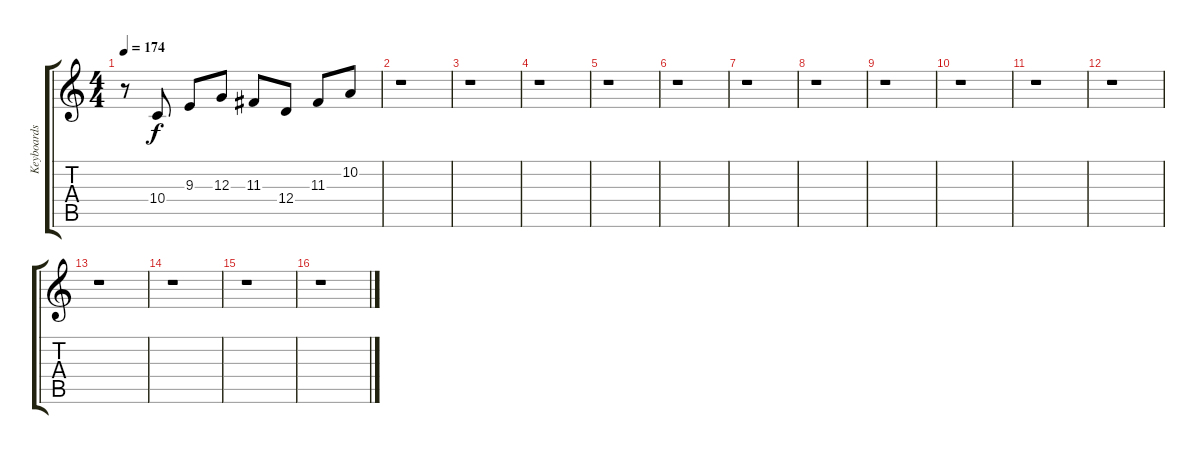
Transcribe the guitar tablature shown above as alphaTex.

\track ("Keyboards 2" "Keyboards ") {instrument churchorgan}
\staff {score tabs}
\tuning (E4 B3 G3 D3 A2 E2) {hide}
\ts (4 4)
\tempo 174
\clef g2
\ks c
r.8{dy f} 10.4.8 9.3.8 12.3.8 11.3.8 12.4.8 11.3.8 10.2.8 |
r.1 |
r.1 |
r.1 |
r.1 |
r.1 |
r.1 |
r.1 |
r.1 |
r.1 |
r.1 |
r.1 |
r.1 |
r.1 |
r.1 |
r.1
